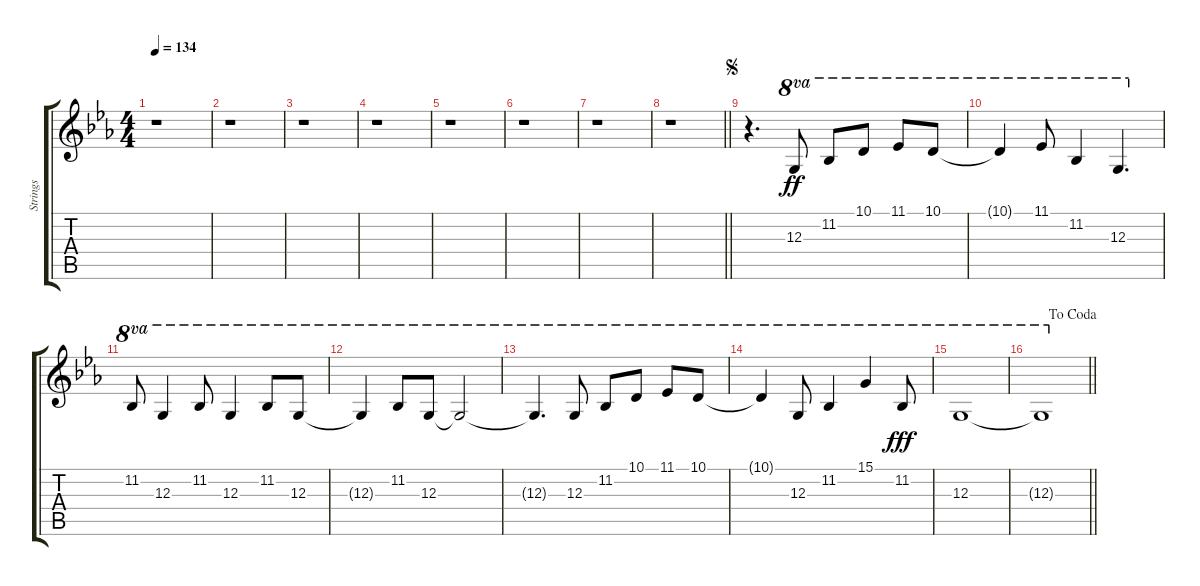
\track ("Strings" "Strings") {instrument synthstrings1}
\staff {score tabs}
\tuning (E4 B3 G3 D3 A2 E2) {hide}
\ts (4 4)
\tempo 134
\clef g2
\ks eb
r.1{dy ff instrument synthstrings1} |
r.1 |
r.1 |
r.1 |
r.1 |
r.1 |
r.1 |
\barLineRight lightlight
r.1 |
\jump segno
r.4{d} 12.3.8{ot 8va} 11.2.8{ot 8va} 10.1.8{ot 8va} 11.1.8{ot 8va} 10.1.8{ot 8va} |
10.1{t}.4{ot 8va} 11.1.8{ot 8va} 11.2.4{ot 8va} 12.3.4{d ot 8va} |
11.2.8{ot 8va} 12.3.4{ot 8va} 11.2.8{ot 8va} 12.3.4{ot 8va} 11.2.8{ot 8va} 12.3.8{ot 8va} |
12.3{t}.4{ot 8va} 11.2.8{ot 8va} 12.3.8{ot 8va} 12.3{t}.2{ot 8va} |
12.3{t}.4{d ot 8va} 12.3.8{ot 8va} 11.2.8{ot 8va} 10.1.8{ot 8va} 11.1.8{ot 8va} 10.1.8{ot 8va} |
10.1{t}.4{ot 8va} 12.3.8{ot 8va} 11.2.4{ot 8va} 15.1.4{ot 8va} 11.2.8{ot 8va dy fff} |
12.3.1{ot 8va} |
\jump dacoda
\barLineRight lightlight
12.3{t}.1{ot 8va}
